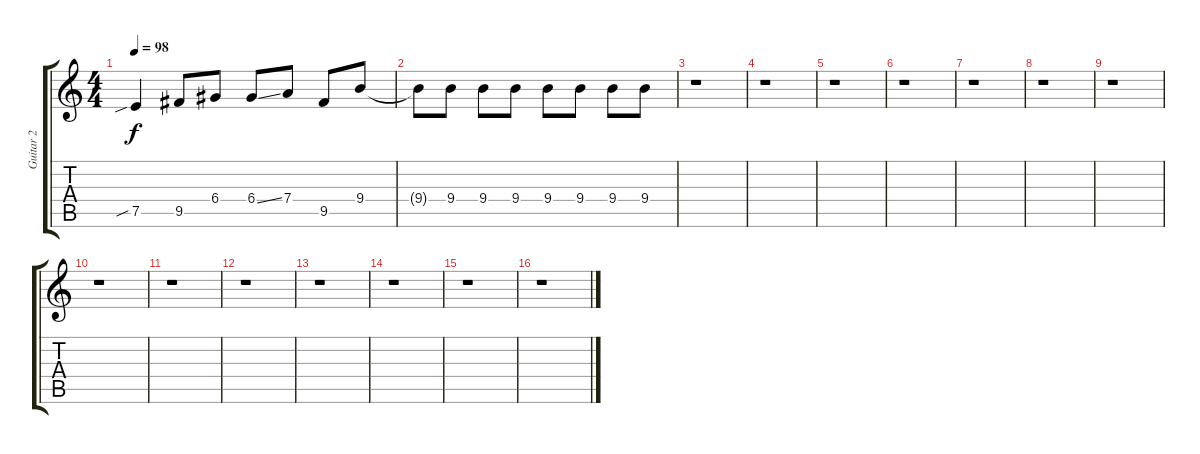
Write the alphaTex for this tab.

\track ("Guitar 2" "Guitar 2") {instrument acousticguitarsteel}
\staff {score tabs}
\tuning (E4 B3 G3 D3 A2 E2) {hide}
\ts (4 4)
\tempo 98
\clef g2
\ks c
7.5{sib}.4{dy f} 9.5.8 6.4.8 6.4{ss}.8 7.4.8 9.5.8 9.4.8 |
9.4{t}.8 9.4.8 9.4.8 9.4.8 9.4.8 9.4.8 9.4.8 9.4.8 |
r.1 |
r.1 |
r.1 |
r.1 |
r.1 |
r.1 |
r.1 |
r.1 |
r.1 |
r.1 |
r.1 |
r.1 |
r.1 |
r.1
